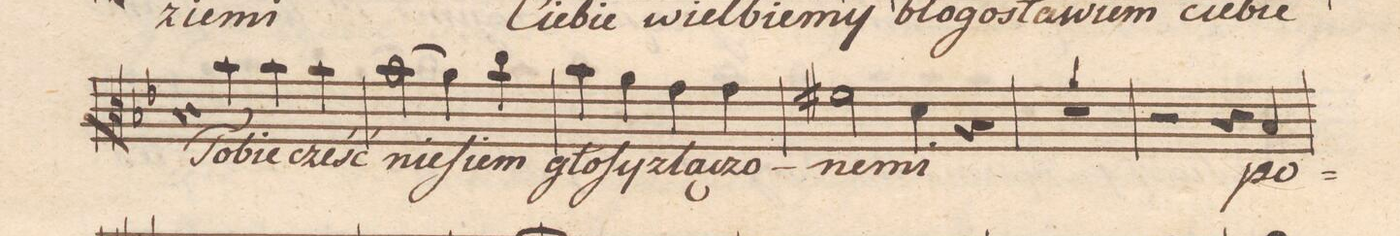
**kern	**text	**dynam
*I"Alto	*	*
*clefC3	*	*
*k[b-e-]	*	*
*met(c)	*	*
*M4/4	*	*
4r	.	.
4b-\	To-	.
4b-\	-bie	.
4b-\	cześć	.
=19	=19	=19
(2b-\	nie-	.
4a\)	.	.
4cc\	-ſiem	.
=20	=20	=20
4b-\	gło-	.
4a\	-ſy	.
4g\	zlą-	.
4g\	-czo-	.
=21	=21	=21
2f#X\	-ne-	.
4d\	-mi	.
4r	.	.
=22	=22	=22
1r	.	.
=23	=23	=23
2r	.	.
4r	.	.
4B-/	po-	.
=24	=24	=24
*-	*-	*-
